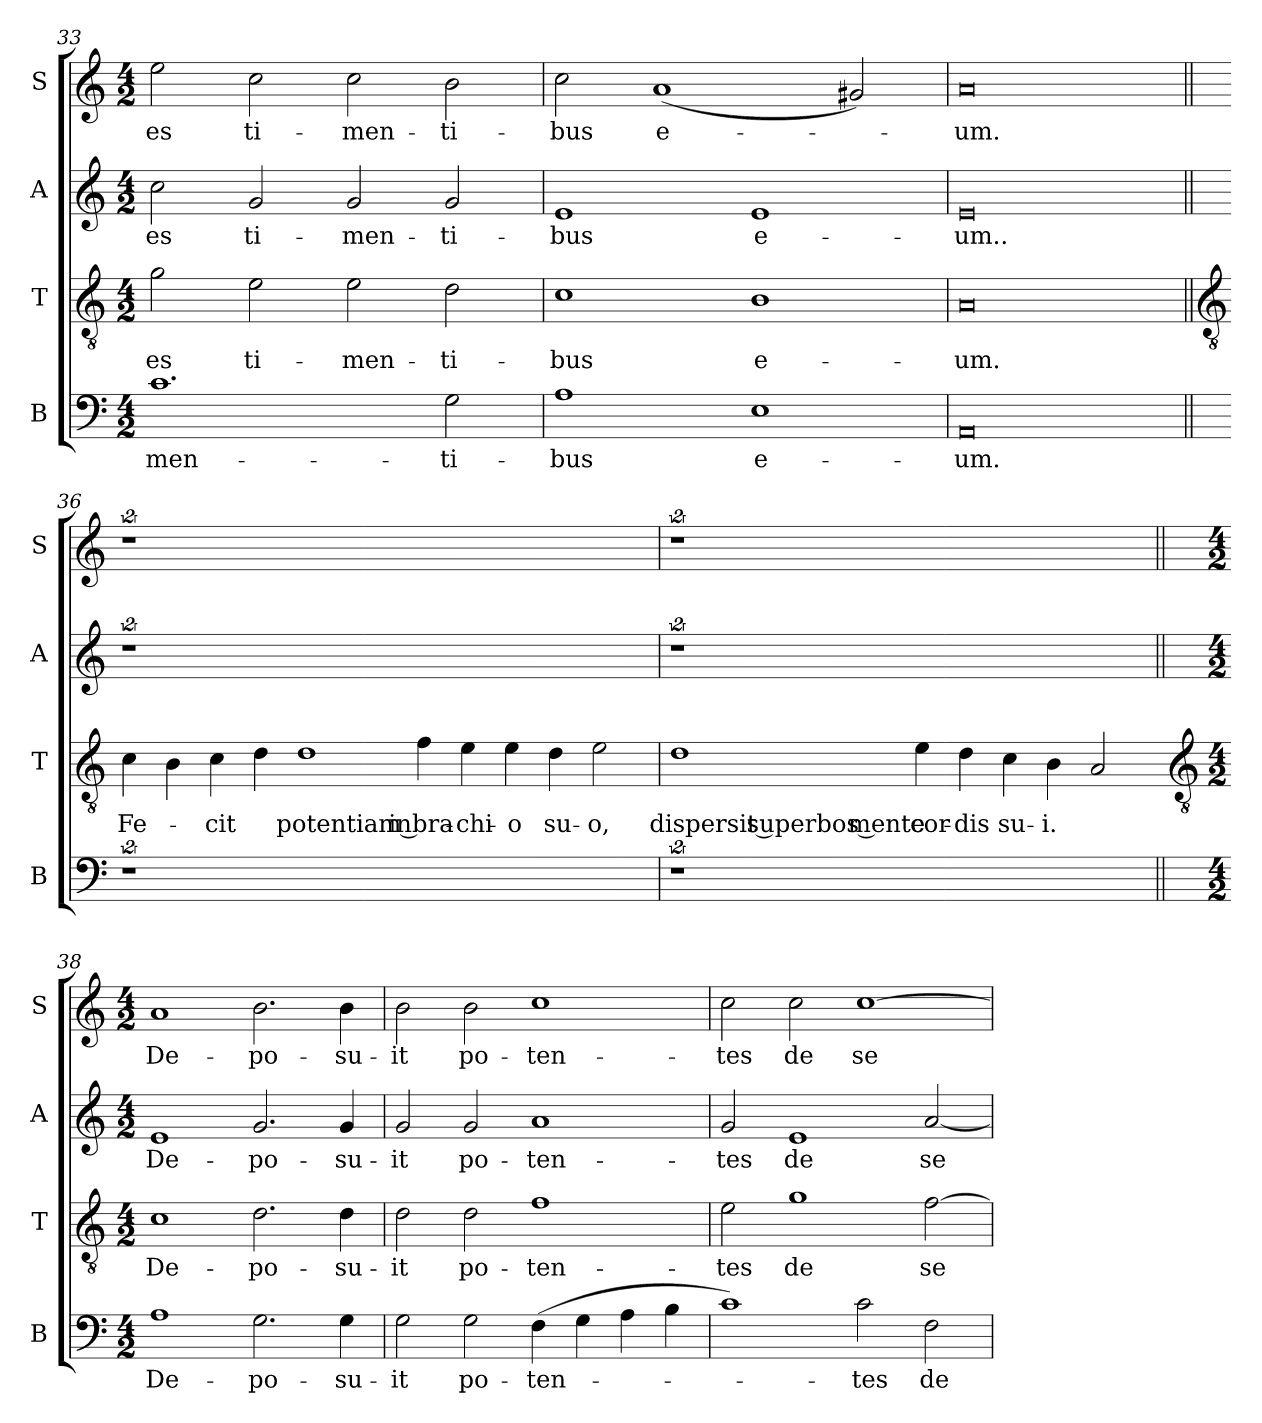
**kern	**text	**kern	**text	**kern	**text	**kern	**text
*part4	*part4	*part3	*part3	*part2	*part2	*part1	*part1
*staff4	*staff4	*staff3	*staff3	*staff2	*staff2	*staff1	*staff1
*I"B	*	*I"T	*	*I"A	*	*I"S	*
*I'B	*	*I'T	*	*I'A	*	*I'S	*
*clefF4	*	*clefGv2	*	*clefG2	*	*clefG2	*
*k[]	*	*k[]	*	*k[]	*	*k[]	*
*C:	*	*C:	*	*C:	*	*C:	*
*M4/2	*	*M4/2	*	*M4/2	*	*M4/2	*
=33	=33	=33	=33	=33	=33	=33	=33
!	!LO:LY:b	!	!LO:LY:b	!	!LO:LY:b	!	!LO:LY:b
1.c	-men-	2g	-es	2cc	-es	2ee	-es
!	!	!	!LO:LY:b	!	!LO:LY:b	!	!LO:LY:b
.	.	2e	ti-	2g	ti-	2cc	ti-
!	!	!	!LO:LY:b	!	!LO:LY:b	!	!LO:LY:b
.	.	2e	-men-	2g	-men-	2cc	-men-
!	!LO:LY:b	!	!LO:LY:b	!	!LO:LY:b	!	!LO:LY:b
2G	-ti-	2d	-ti-	2g	-ti-	2b	-ti-
=34	=34	=34	=34	=34	=34	=34	=34
!	!LO:LY:b	!	!LO:LY:b	!	!LO:LY:b	!	!LO:LY:b
1A	-bus	1c	-bus	1e	-bus	2cc	-bus
!	!	!	!	!	!	!	!LO:LY:b
.	.	.	.	.	.	(<1a	e-
!	!LO:LY:b	!	!LO:LY:b	!	!LO:LY:b	!	!
1E	e-	1B	e-	1e	e-	.	.
.	.	.	.	.	.	2g#X)	.
=35	=35	=35	=35	=35	=35	=35	=35
!	!LO:LY:b	!	!LO:LY:b	!	!LO:LY:b	!	!LO:LY:b
0AA	-um.	0A	-um.	0e	-um..	0a	um.
!!LO:LB:g=z
=36||	=36||	=36||	=36||	=36||	=36||	=36||	=36||
*	*	*clefGv2	*	*	*	*	*
!	!	!	!LO:LY:b	!	!	!	!
2%7r	.	4c	Fe-	2%7r	.	2%7r	.
.	.	4B	.	.	.	.	.
!	!	!	!LO:LY:b	!	!	!	!
.	.	4c	cit	.	.	.	.
.	.	4d	.	.	.	.	.
!	!	!	!LO:LY:b	!	!	!	!
.	.	1d	potentiam in	.	.	.	.
!	!	!	!LO:LY:b	!	!	!	!
.	.	4f	bra-	.	.	.	.
!	!	!	!LO:LY:b	!	!	!	!
.	.	4e	-chi-	.	.	.	.
!	!	!	!LO:LY:b	!	!	!	!
.	.	4e	-o	.	.	.	.
!	!	!	!LO:LY:b	!	!	!	!
.	.	4d	su-	.	.	.	.
!	!	!	!LO:LY:b	!	!	!	!
.	.	2e	-o,	.	.	.	.
=37	=37	=37	=37	=37	=37	=37	=37
!	!	!	!LO:LY:b	!	!	!	!
2%5r	.	1d	dispersit superbos mente	2%5r	.	2%5r	.
!	!	!	!LO:LY:b	!	!	!	!
.	.	4e	cor-	.	.	.	.
!	!	!	!LO:LY:b	!	!	!	!
.	.	4d	-dis	.	.	.	.
!	!	!	!LO:LY:b	!	!	!	!
.	.	4c	su-	.	.	.	.
!	!	!	!LO:LY:b	!	!	!	!
.	.	4B	-i.	.	.	.	.
.	.	2A	.	.	.	.	.
!!LO:LB:g=z
=38||	=38||	=38-	=38||	=38||	=38||	=38||	=38||
*	*	*clefGv2	*	*	*	*	*
*k[]	*	*	*	*k[]	*	*k[]	*
*C:	*	*	*	*C:	*	*C:	*
*M4/2	*	*M4/2	*	*M4/2	*	*M4/2	*
!	!LO:LY:b	!	!LO:LY:b	!	!LO:LY:b	!	!LO:LY:b
1A	De-	1c	De-	1e	De-	1a	De-
!	!LO:LY:b	!	!LO:LY:b	!	!LO:LY:b	!	!LO:LY:b
2.G	-po-	2.d	-po-	2.g	-po-	2.b	-po-
!	!LO:LY:b	!	!LO:LY:b	!	!LO:LY:b	!	!LO:LY:b
4G	-su-	4d	-su-	4g	-su-	4b	-su-
=39	=39	=39	=39	=39	=39	=39	=39
!	!LO:LY:b	!	!LO:LY:b	!	!LO:LY:b	!	!LO:LY:b
2G	-it	2d	-it	2g	-it	2b	-it
!	!LO:LY:b	!	!LO:LY:b	!	!LO:LY:b	!	!LO:LY:b
2G	po-	2d	po-	2g	po-	2b	po-
!	!LO:LY:b	!	!LO:LY:b	!	!LO:LY:b	!	!LO:LY:b
(>4F	-ten-	1f	-ten-	1a	-ten-	1cc	-ten-
4G	.	.	.	.	.	.	.
4A	.	.	.	.	.	.	.
4B	.	.	.	.	.	.	.
=40	=40	=40	=40	=40	=40	=40	=40
!	!	!	!LO:LY:b	!	!LO:LY:b	!	!LO:LY:b
1c)	.	2e	-tes	2g	-tes	2cc	-tes
!	!	!	!LO:LY:b	!	!LO:LY:b	!	!LO:LY:b
.	.	1g	de	1e	de	2cc	de
!	!LO:LY:b	!	!	!	!	!	!LO:LY:b
2c	tes	.	.	.	.	[1cc	se-
!	!LO:LY:b	!	!LO:LY:b	!	!LO:LY:b	!	!
2F	de	[2f	se-	[2a	se-	.	.
=	=	=	=	=	=	=	=
*-	*-	*-	*-	*-	*-	*-	*-
